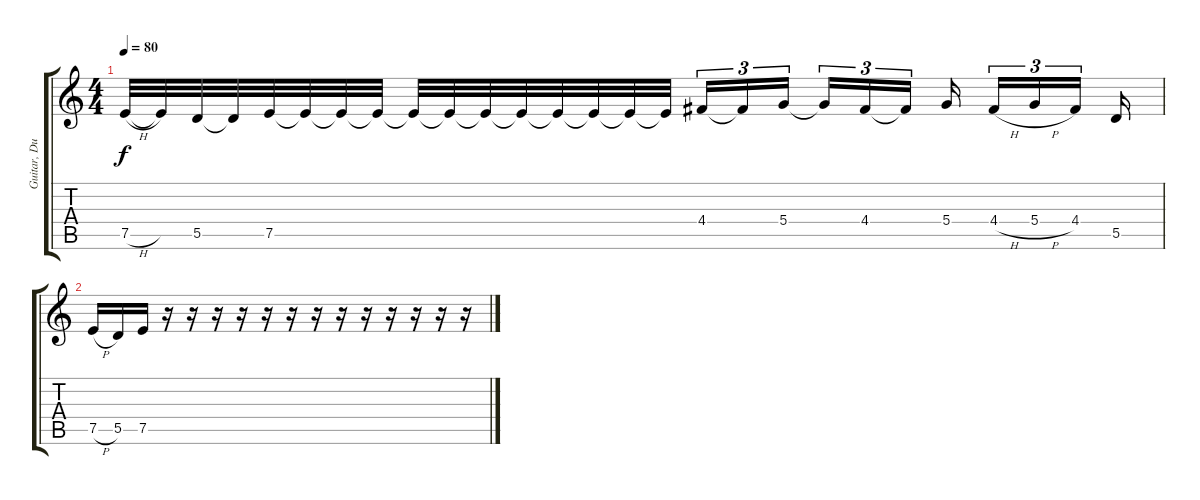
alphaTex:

\track ("Guitar, Dubs" "Guitar, Du") {instrument overdrivenguitar}
\staff {score tabs}
\tuning (E4 B3 G3 D3 A2 E2) {hide}
\ts (4 4)
\tempo 80
\clef g2
\ks c
7.5{h}.32{dy f} 7.5{t}.32 5.5.32 5.5{t}.32 7.5.32 7.5{t}.32 7.5{t}.32 7.5{t}.32 7.5{t}.32 7.5{t}.32 7.5{t}.32 7.5{t}.32 7.5{t}.32 7.5{t}.32 7.5{t}.32 7.5{t}.32 4.4.16{tu (3 2)} 4.4{t}.16{tu (3 2)} 5.4.16{tu (3 2) beam splitsecondary} 5.4{t}.16{tu (3 2)} 4.4.16{tu (3 2)} 4.4{t}.16{tu (3 2)} 5.4.16{beam splitsecondary} 4.4{h}.16{tu (3 2)} 5.4{h}.16{tu (3 2)} 4.4.16{tu (3 2) beam splitsecondary} 5.5.16 |
7.5{h}.16 5.5.16 7.5.16 r.16 r.16 r.16 r.16 r.16 r.16 r.16 r.16 r.16 r.16 r.16 r.16 r.16
